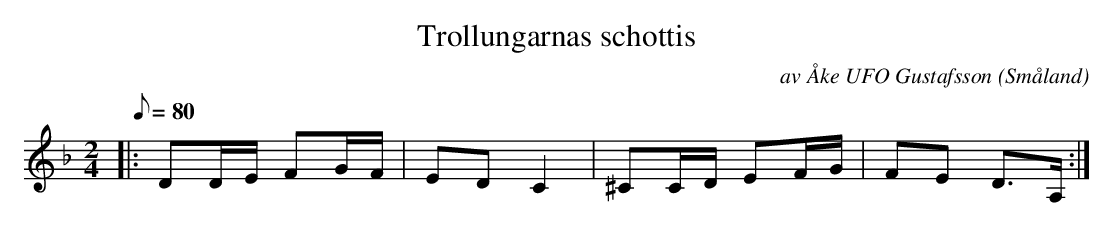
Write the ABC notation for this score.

X:1
T:Trollungarnas schottis
C:av Åke UFO Gustafsson
O:Småland
M:2/4
L:1/8
K:F
Q:80
|: DD/E/  FG/F/ | ED C2 | ^CC/D/ EF/G/ | FE D>A, :|
